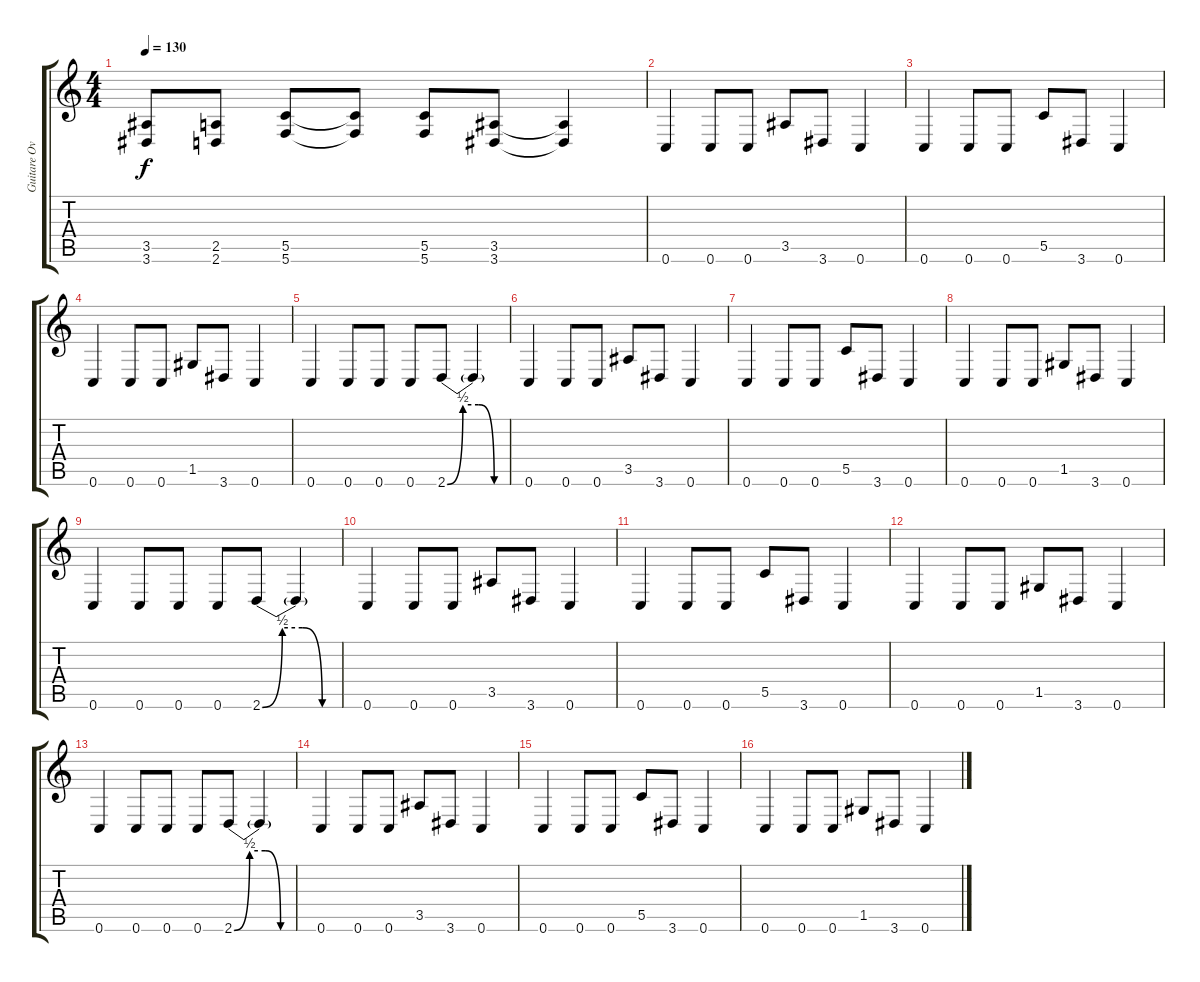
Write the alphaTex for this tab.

\track ("Guitare Overdub" "Guitare Ov") {instrument distortionguitar}
\staff {score tabs}
\tuning (D4 A3 F3 C3 G2 C2) {hide}
\ts (4 4)
\tempo 130
\clef g2
\ks c
(3.5{t} 3.6{t}).8{dy f} (2.5 2.6).8 (5.5 5.6).8 (5.5{t} 5.6{t}).8 (5.5 5.6).8 (3.5 3.6).8 (3.5{t} 3.6{t}).4 |
0.6.4 0.6.8 0.6.8 3.5.8 3.6.8 0.6.4 |
0.6.4 0.6.8 0.6.8 5.5.8 3.6.8 0.6.4 |
0.6.4 0.6.8 0.6.8 1.5.8 3.6.8 0.6.4 |
0.6.4 0.6.8 0.6.8 0.6.8 2.6{be (custom 0 0 15 2 30 2 45 0 60 0)}.8 2.6{t}.4 |
0.6.4 0.6.8 0.6.8 3.5.8 3.6.8 0.6.4 |
0.6.4 0.6.8 0.6.8 5.5.8 3.6.8 0.6.4 |
0.6.4 0.6.8 0.6.8 1.5.8 3.6.8 0.6.4 |
0.6.4 0.6.8 0.6.8 0.6.8 2.6{be (custom 0 0 15 2 30 2 45 0 60 0)}.8 2.6{t}.4 |
0.6.4 0.6.8 0.6.8 3.5.8 3.6.8 0.6.4 |
0.6.4 0.6.8 0.6.8 5.5.8 3.6.8 0.6.4 |
0.6.4 0.6.8 0.6.8 1.5.8 3.6.8 0.6.4 |
0.6.4 0.6.8 0.6.8 0.6.8 2.6{be (custom 0 0 15 2 30 2 45 0 60 0)}.8 2.6{t}.4 |
0.6.4 0.6.8 0.6.8 3.5.8 3.6.8 0.6.4 |
0.6.4 0.6.8 0.6.8 5.5.8 3.6.8 0.6.4 |
0.6.4 0.6.8 0.6.8 1.5.8 3.6.8 0.6.4
